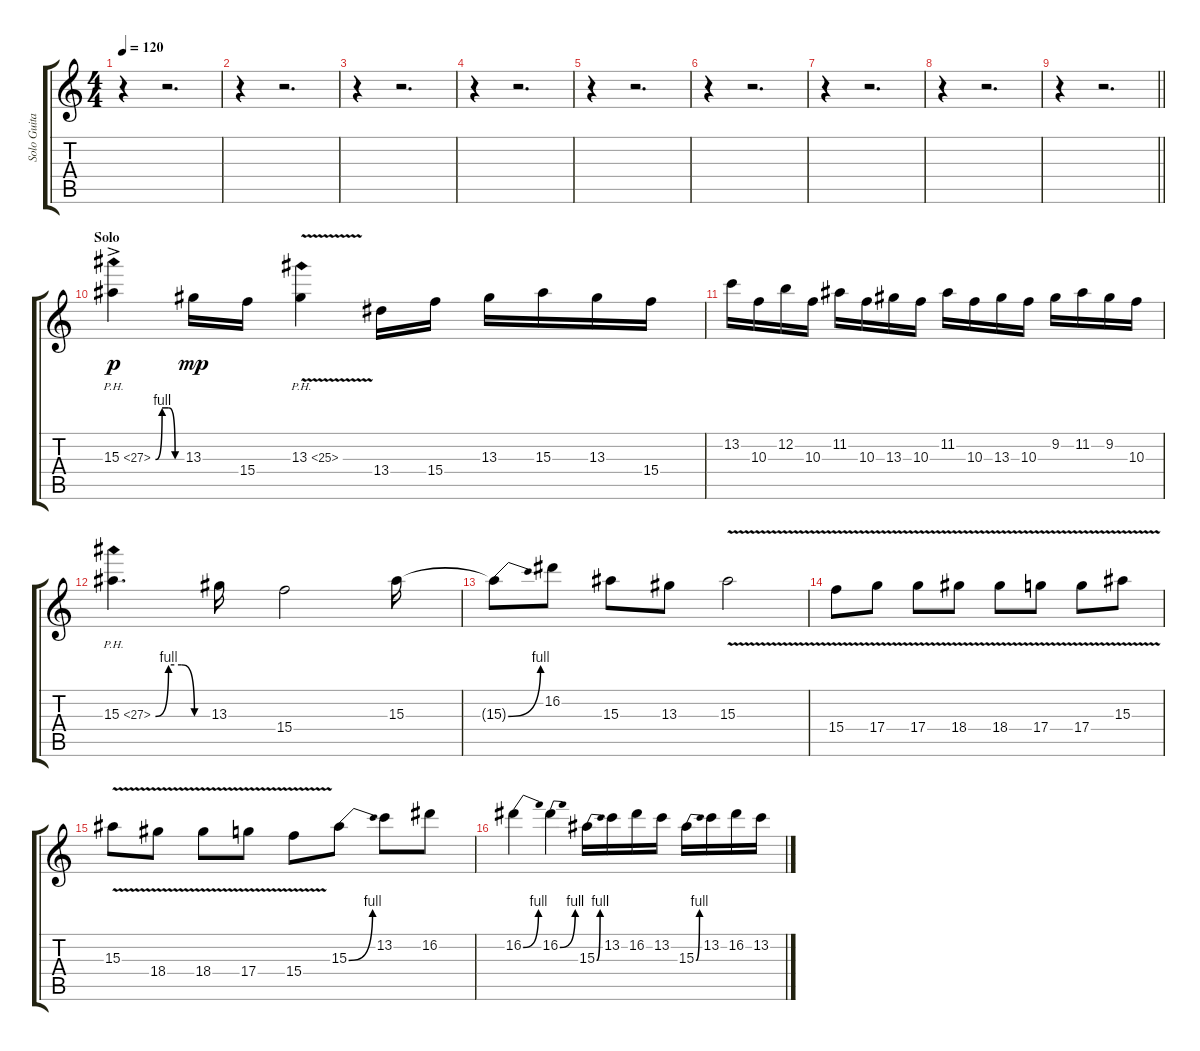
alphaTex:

\track ("Solo Guitar" "Solo Guita") {instrument overdrivenguitar}
\staff {score tabs}
\tuning (E4 B3 G3 D3 A2 E2) {hide}
\ts (4 4)
\tempo 120
\clef g2
\ks c
r.4{dy p} r.2{d} |
r.4 r.2{d} |
r.4 r.2{d} |
r.4 r.2{d} |
r.4 r.2{d} |
r.4 r.2{d} |
r.4 r.2{d} |
r.4 r.2{d} |
\barLineRight lightlight
r.4 r.2{d} |
\section ("" "Solo")
15.3{be (custom 0 0 15 4 30 4 45 0 60 0) ph 12 ac}.4 13.3.16{dy mp} 15.4.16 13.3{ph 12 v}.4 13.4.16 15.4.16 13.3.16 15.3.16 13.3.16 15.4.16 |
13.2.16 10.3.16 12.2.16 10.3.16 11.2.16 10.3.16 13.3.16 10.3.16 11.2.16 10.3.16 13.3.16 10.3.16 9.2.16 11.2.16 9.2.16 10.3.16 |
15.3{be (custom 0 0 15 4 30 4 45 0 60 0) ph 12}.4{d} 13.3.16 15.4.2 15.3.16 |
15.3{be (bend 0 0 60 4) t}.8 16.2.8 15.3.8 13.3.8 15.3{v}.2 |
15.4{v}.8 17.4{v}.8 17.4{v}.8 18.4{v}.8 18.4{v}.8 17.4{v}.8 17.4{v}.8 15.3{v}.8 |
15.3{v}.8 18.4{v}.8 18.4{v}.8 17.4{v}.8 15.4{v}.8 15.3{be (bend 0 0 60 4)}.8 13.2.8 16.2.8 |
16.2{be (bend 0 0 60 4)}.4 16.2{be (bend 0 0 60 4)}.4 15.3{be (bend 0 0 60 4)}.16 13.2.16 16.2.16 13.2.16 15.3{be (bend 0 0 60 4)}.16 13.2.16 16.2.16 13.2.16
